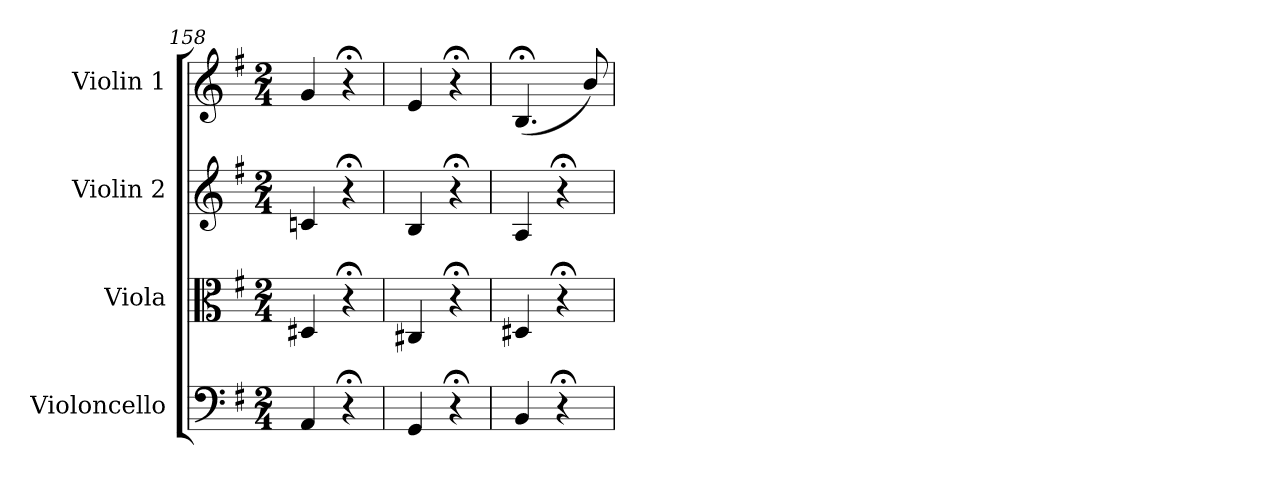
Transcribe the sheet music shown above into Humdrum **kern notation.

**kern	**kern	**kern	**kern
*part4	*part3	*part2	*part1
*staff4	*staff3	*staff2	*staff1
*I"Violoncello	*I"Viola	*I"Violin 2	*I"Violin 1
*I'Vc	*I'Vla	*I'Vln	*I'Vln
*clefF4	*clefC3	*clefG2	*clefG2
*k[f#]	*k[f#]	*k[f#]	*k[f#]
*M2/4	*M2/4	*M2/4	*M2/4
=158	=158	=158	=158
4AA/	4D#X/	4cn/	4g/
4r;<	4r;<	4r;<	4r;<
=159	=159	=159	=159
4GG/	4C#X/	4B/	4e/
4r;<	4r;<	4r;<	4r;<
=160	=160	=160	=160
*	*	*	*^
4BB/	4D#X/	4A/	(4.B;</	4ryy
4r;<	4r;<	4r;<	.	4ryy
.	.	.	8b/)	.
*	*	*	*v	*v
=	=	=	=
*-	*-	*-	*-
